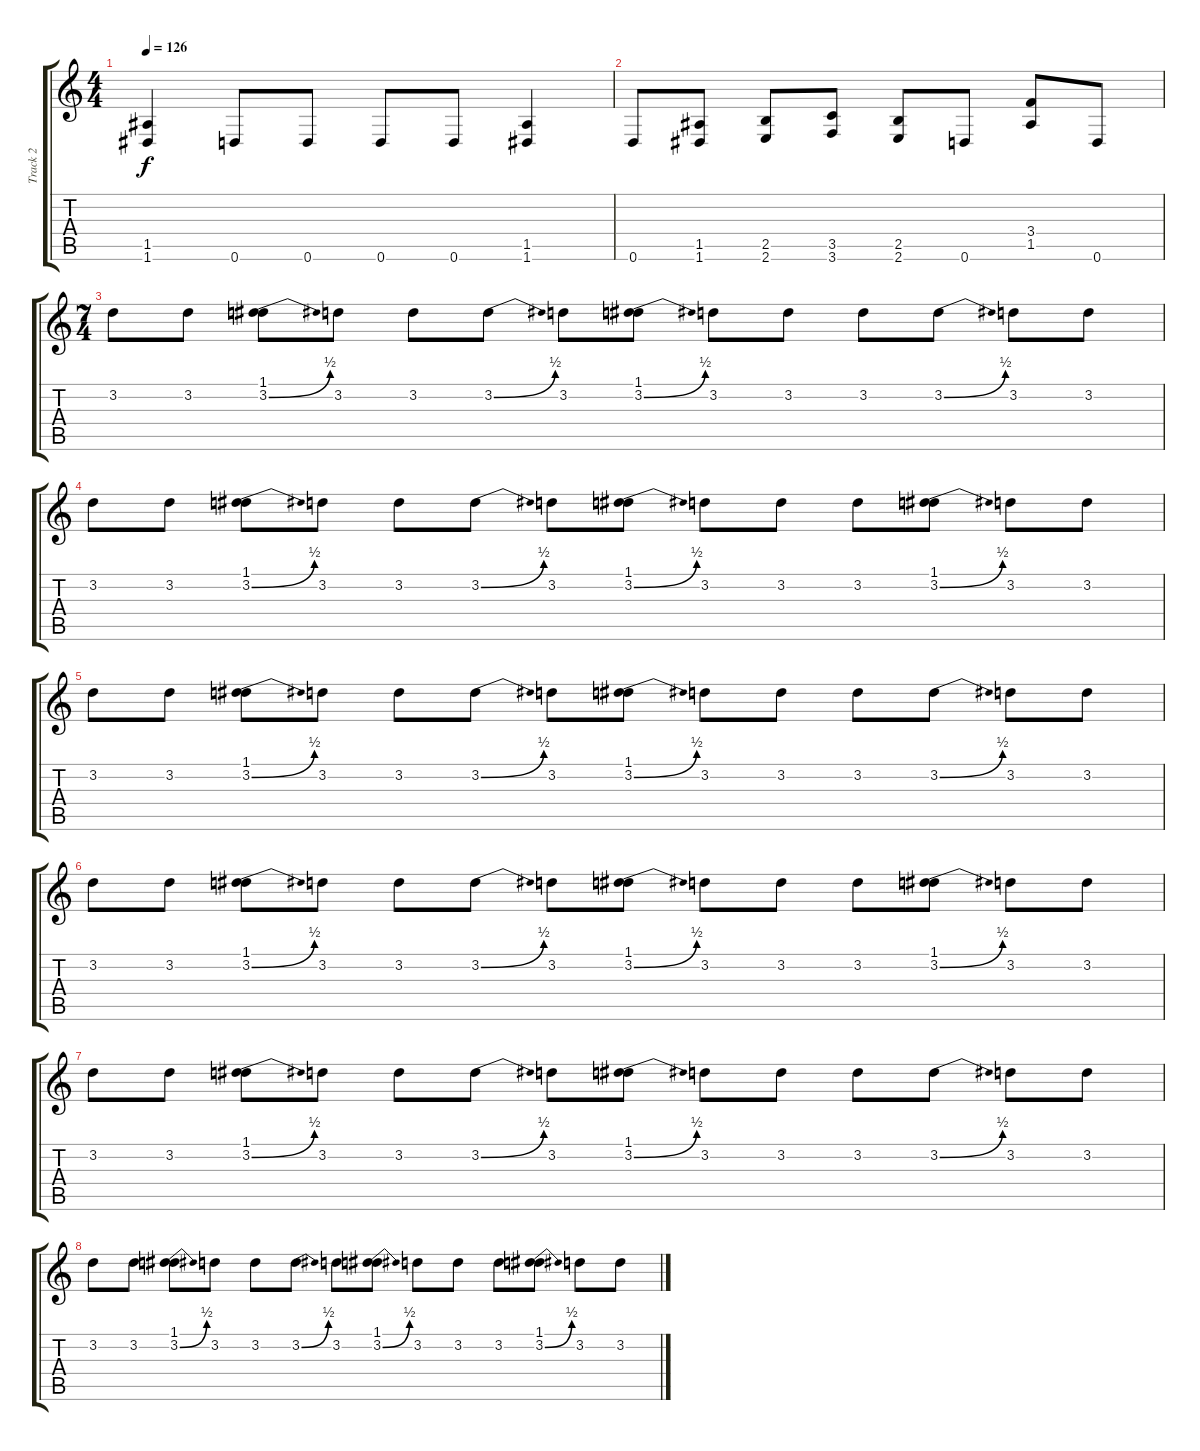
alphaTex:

\track ("Track 2" "Track 2") {instrument distortionguitar}
\staff {score tabs}
\tuning (D4 B3 G3 D3 A2 D2) {hide}
\ts (4 4)
\tempo 126
\clef g2
\ks c
(1.5 1.6).4{dy f} 0.6.8 0.6.8 0.6.8 0.6.8 (1.5 1.6).4 |
0.6.8 (1.5 1.6).8 (2.5 2.6).8 (3.5 3.6).8 (2.5 2.6).8 0.6.8 (3.4 1.5).8 0.6.8 |
\ts (7 4)
3.2.8 3.2.8 (1.1 3.2{be (bend 0 0 60 2)}).8 3.2.8 3.2.8 3.2{be (bend 0 0 60 2)}.8 3.2.8 (1.1 3.2{be (bend 0 0 60 2)}).8 3.2.8 3.2.8 3.2.8 3.2{be (bend 0 0 60 2)}.8 3.2.8 3.2.8 |
3.2.8 3.2.8 (1.1 3.2{be (bend 0 0 60 2)}).8 3.2.8 3.2.8 3.2{be (bend 0 0 60 2)}.8 3.2.8 (1.1 3.2{be (bend 0 0 60 2)}).8 3.2.8 3.2.8 3.2.8 (1.1 3.2{be (bend 0 0 60 2)}).8 3.2.8 3.2.8 |
3.2.8 3.2.8 (1.1 3.2{be (bend 0 0 60 2)}).8 3.2.8 3.2.8 3.2{be (bend 0 0 60 2)}.8 3.2.8 (1.1 3.2{be (bend 0 0 60 2)}).8 3.2.8 3.2.8 3.2.8 3.2{be (bend 0 0 60 2)}.8 3.2.8 3.2.8 |
3.2.8 3.2.8 (1.1 3.2{be (bend 0 0 60 2)}).8 3.2.8 3.2.8 3.2{be (bend 0 0 60 2)}.8 3.2.8 (1.1 3.2{be (bend 0 0 60 2)}).8 3.2.8 3.2.8 3.2.8 (1.1 3.2{be (bend 0 0 60 2)}).8 3.2.8 3.2.8 |
3.2.8 3.2.8 (1.1 3.2{be (bend 0 0 60 2)}).8 3.2.8 3.2.8 3.2{be (bend 0 0 60 2)}.8 3.2.8 (1.1 3.2{be (bend 0 0 60 2)}).8 3.2.8 3.2.8 3.2.8 3.2{be (bend 0 0 60 2)}.8 3.2.8 3.2.8 |
3.2.8 3.2.8 (1.1 3.2{be (bend 0 0 60 2)}).8 3.2.8 3.2.8 3.2{be (bend 0 0 60 2)}.8 3.2.8 (1.1 3.2{be (bend 0 0 60 2)}).8 3.2.8 3.2.8 3.2.8 (1.1 3.2{be (bend 0 0 60 2)}).8 3.2.8 3.2.8
